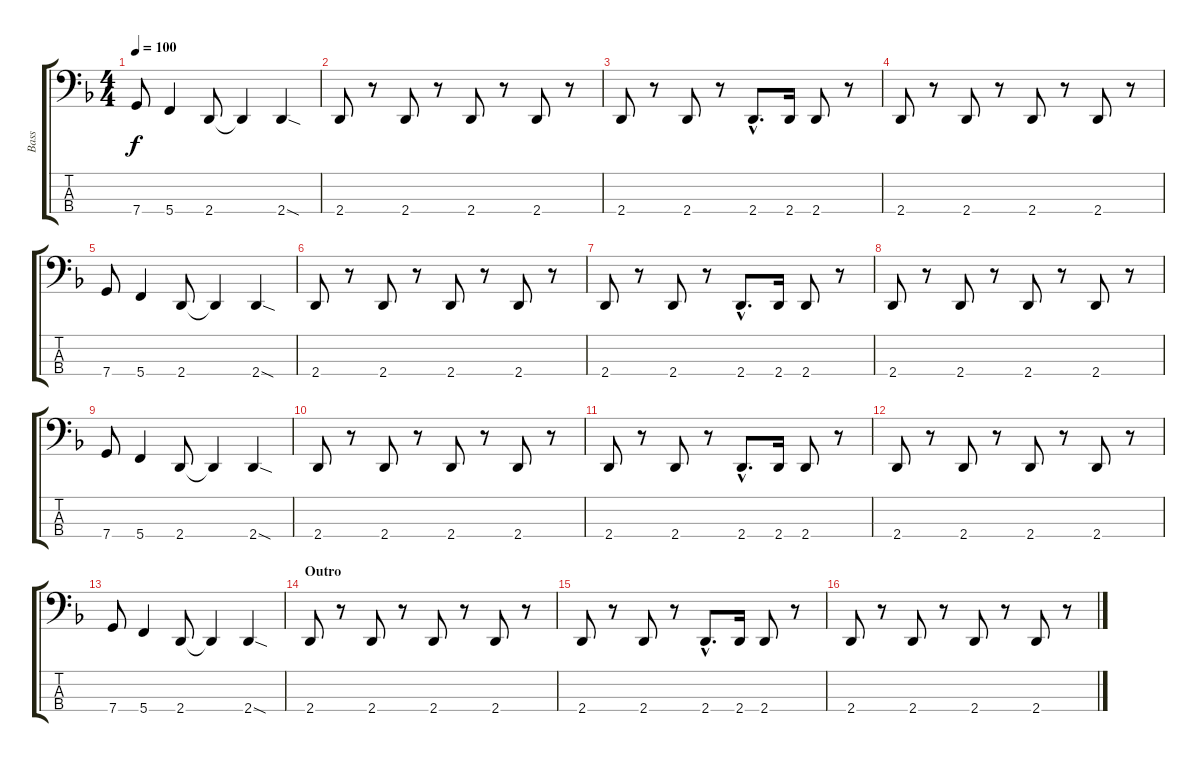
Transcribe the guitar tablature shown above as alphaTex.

\track ("Bass" "Bass") {instrument electricbassfinger}
\staff {score tabs}
\tuning (G2 D2 A1 C1) {hide}
\ts (4 4)
\tempo 100
\clef f4
\ks dminor
7.4.8{dy f} 5.4.4 2.4.8 2.4{t}.4 2.4{sod}.4 |
2.4.8 r.8 2.4.8 r.8 2.4.8 r.8 2.4.8 r.8 |
2.4.8 r.8 2.4.8 r.8 2.4{hac}.8{d} 2.4.16 2.4.8 r.8 |
2.4.8 r.8 2.4.8 r.8 2.4.8 r.8 2.4.8 r.8 |
7.4.8 5.4.4 2.4.8 2.4{t}.4 2.4{sod}.4 |
2.4.8 r.8 2.4.8 r.8 2.4.8 r.8 2.4.8 r.8 |
2.4.8 r.8 2.4.8 r.8 2.4{hac}.8{d} 2.4.16 2.4.8 r.8 |
2.4.8 r.8 2.4.8 r.8 2.4.8 r.8 2.4.8 r.8 |
7.4.8 5.4.4 2.4.8 2.4{t}.4 2.4{sod}.4 |
2.4.8 r.8 2.4.8 r.8 2.4.8 r.8 2.4.8 r.8 |
2.4.8 r.8 2.4.8 r.8 2.4{hac}.8{d} 2.4.16 2.4.8 r.8 |
2.4.8 r.8 2.4.8 r.8 2.4.8 r.8 2.4.8 r.8 |
7.4.8 5.4.4 2.4.8 2.4{t}.4 2.4{sod}.4 |
\section ("" "Outro")
2.4.8 r.8 2.4.8 r.8 2.4.8 r.8 2.4.8 r.8 |
2.4.8 r.8 2.4.8 r.8 2.4{hac}.8{d} 2.4.16 2.4.8 r.8 |
2.4.8 r.8 2.4.8 r.8 2.4.8 r.8 2.4.8 r.8
